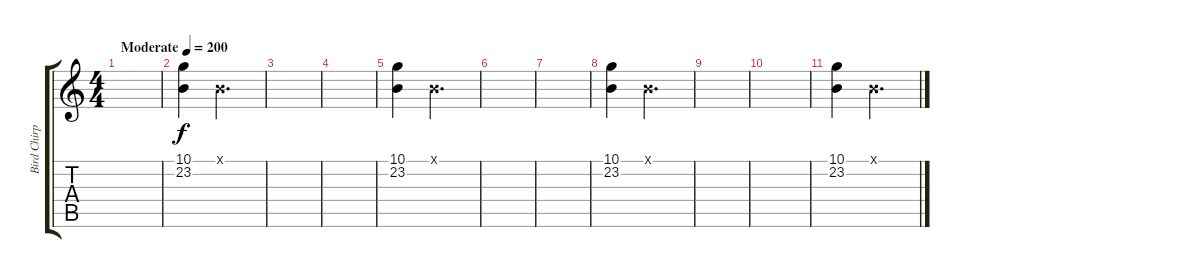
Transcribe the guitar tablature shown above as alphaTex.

\track ("Bird Chirp" "Bird Chirp") {instrument birdtweet}
\staff {score tabs}
\tuning (Db4 Ab3 E3 B2 Gb2 B1) {hide}
\ts (4 4)
\tempo (200 "Moderate")
\clef g2
\ks c
|
(10.1 23.2).4 10.1{x}.2{d} |
|
|
(10.1 23.2).4 10.1{x}.2{d} |
|
|
(10.1 23.2).4 10.1{x}.2{d} |
|
|
(10.1 23.2).4 10.1{x}.2{d}
